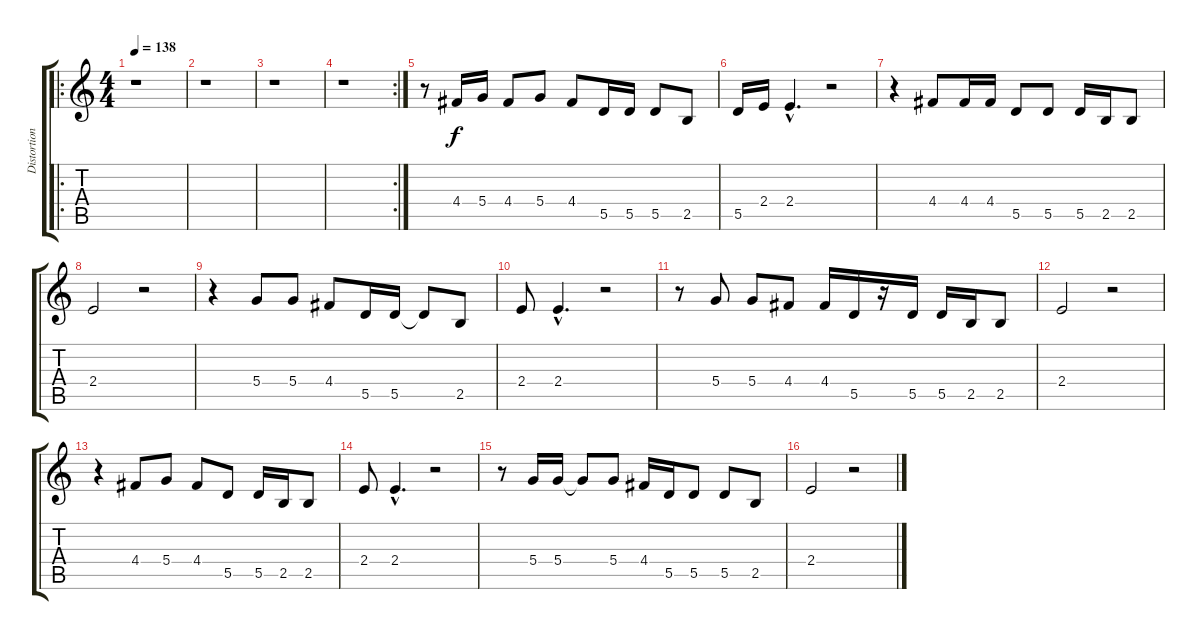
\track ("Distortion Guitar 7" "Distortion") {instrument distortionguitar}
\staff {score tabs}
\tuning (E4 B3 G3 D3 A2 E2) {hide}
\ro
\ts (4 4)
\tempo 138
\tempo 62
\tempo 138
\clef g2
\ks c
r.1{dy f instrument distortionguitar} |
r.1 |
r.1 |
\rc 2
r.1 |
r.8 4.4.16 5.4.16 4.4.8 5.4.8 4.4.8 5.5.16 5.5.16 5.5.8 2.5.8 |
5.5.16 2.4.16 2.4{hac}.4{d} r.2 |
r.4 4.4.8 4.4.16 4.4.16 5.5.8 5.5.8 5.5.16 2.5.16 2.5.8 |
2.4.2 r.2 |
r.4 5.4.8 5.4.8 4.4.8 5.5.16 5.5.16 5.5{t}.8 2.5.8 |
2.4.8 2.4{hac}.4{d} r.2 |
r.8 5.4.8 5.4.8 4.4.8 4.4.16 5.5.16 r.16 5.5.16 5.5.16 2.5.16 2.5.8 |
2.4.2 r.2 |
r.4 4.4.8 5.4.8 4.4.8 5.5.8 5.5.16 2.5.16 2.5.8 |
2.4.8 2.4{hac}.4{d} r.2 |
r.8 5.4.16 5.4.16 5.4{t}.8 5.4.8 4.4.16 5.5.16 5.5.8 5.5.8 2.5.8 |
2.4.2 r.2
